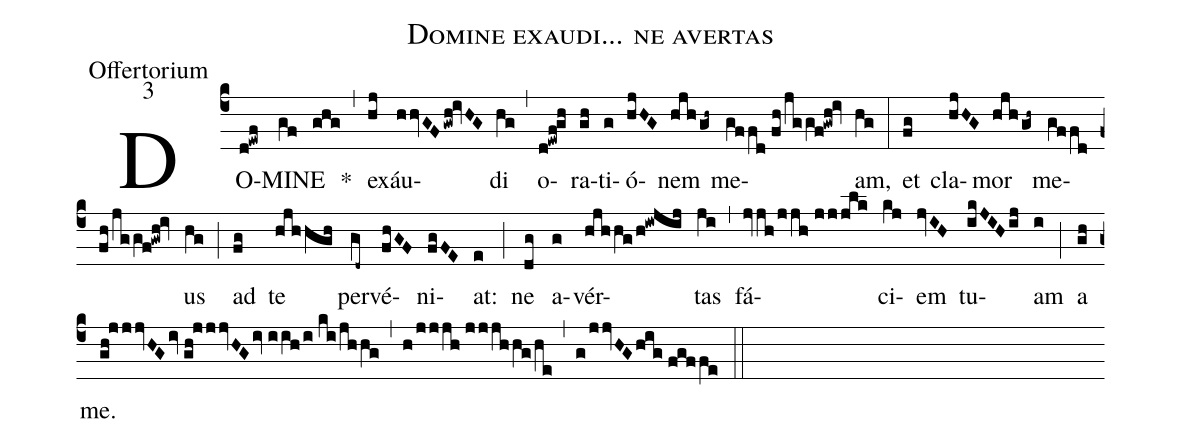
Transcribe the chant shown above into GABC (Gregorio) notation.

name:Domine exaudi... ne avertas;
office-part:Offertorium;
mode:3;
%%
(c4) DO(d!ewf)MI(gf)NE(ghg) *(,) ex(hj)áu(hhvGFgwh!ivHG)di(hg) (,) o(d!ewf!gh)ra(gh)ti(g)ó(hjHG)nem(hjh/gh~) me(gffd//fh/jggf!gwh!iv)am,(hg) (:) et(fg) cla(hjHG)mor(hjh/gh~) me(gffd//fh/jggf!gwh!iv)us(hg) (;) ad(fg) te(hjhhgh) per(gd~)vé(fhGF)ni(fgFE)at:(e) (;) ne(dg) a(g)vér(hjhhg/h!iwjij)tas(ji) (,) fá(jvjh/jjh//jjjlk)ci(kj)em(jvIH) tu(ikJIHij)am(i) (;) a(gh) me.(gh!jjjvHGiv//gh!jjjvHGiv//iih/i//ki/jhhg) (,) (h/jjjh//jjjhhg/he) (,) (g/jjvHGhig//fgffe) (::)
